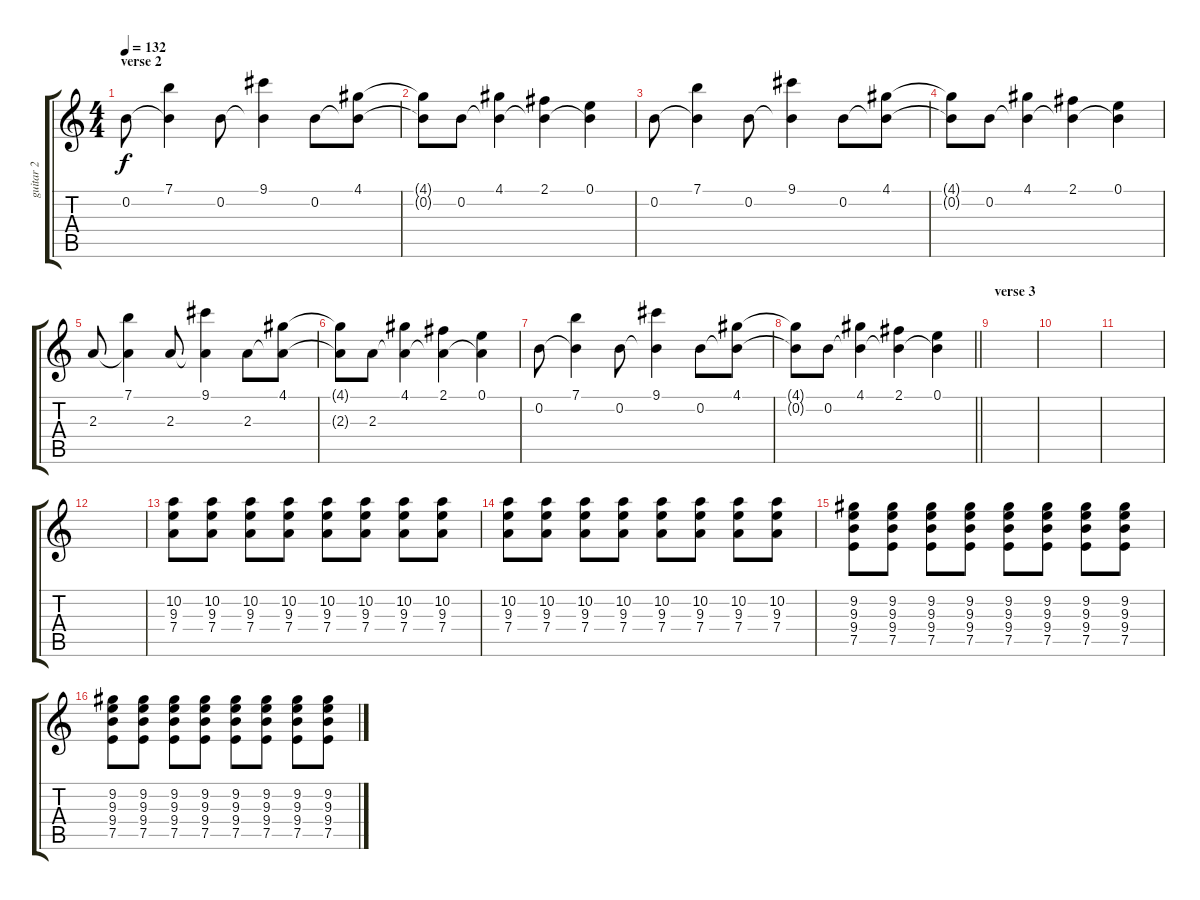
\track ("guitar 2" "guitar 2") {instrument electricguitarjazz}
\staff {score tabs}
\tuning (E4 B3 G3 D3 A2 E2) {hide}
\ts (4 4)
\section ("" "verse 2")
\tempo 132
\clef g2
\ks c
0.2.8{dy f} (7.1 0.2{t}).4 0.2.8 (9.1 0.2{t}).4 0.2.8 (4.1 0.2{t}).8 |
(4.1{t} 0.2{t}).8 0.2.8 (4.1 0.2{t}).4 (2.1 0.2{t}).4 (0.1 0.2{t}).4 |
0.2.8 (7.1 0.2{t}).4 0.2.8 (9.1 0.2{t}).4 0.2.8 (4.1 0.2{t}).8 |
(4.1{t} 0.2{t}).8 0.2.8 (4.1 0.2{t}).4 (2.1 0.2{t}).4 (0.1 0.2{t}).4 |
2.3.8 (7.1 2.3{t}).4 2.3.8 (9.1 2.3{t}).4 2.3.8 (4.1 2.3{t}).8 |
(4.1{t} 2.3{t}).8 2.3.8 (4.1 2.3{t}).4 (2.1 2.3{t}).4 (0.1 2.3{t}).4 |
0.2.8 (7.1 0.2{t}).4 0.2.8 (9.1 0.2{t}).4 0.2.8 (4.1 0.2{t}).8 |
\barLineRight lightlight
(4.1{t} 0.2{t}).8 0.2.8 (4.1 0.2{t}).4 (2.1 0.2{t}).4 (0.1 0.2{t}).4 |
\section ("" "verse 3")
|
|
|
|
(10.2 9.3 7.4).8{volume 12 instrument electricguitarjazz} (10.2 9.3 7.4).8 (10.2 9.3 7.4).8 (10.2 9.3 7.4).8 (10.2 9.3 7.4).8 (10.2 9.3 7.4).8 (10.2 9.3 7.4).8 (10.2 9.3 7.4).8 |
(10.2 9.3 7.4).8 (10.2 9.3 7.4).8 (10.2 9.3 7.4).8 (10.2 9.3 7.4).8 (10.2 9.3 7.4).8 (10.2 9.3 7.4).8 (10.2 9.3 7.4).8 (10.2 9.3 7.4).8 |
(9.2 9.3 9.4 7.5).8 (9.2 9.3 9.4 7.5).8 (9.2 9.3 9.4 7.5).8 (9.2 9.3 9.4 7.5).8 (9.2 9.3 9.4 7.5).8 (9.2 9.3 9.4 7.5).8 (9.2 9.3 9.4 7.5).8 (9.2 9.3 9.4 7.5).8 |
(9.2 9.3 9.4 7.5).8 (9.2 9.3 9.4 7.5).8 (9.2 9.3 9.4 7.5).8 (9.2 9.3 9.4 7.5).8 (9.2 9.3 9.4 7.5).8 (9.2 9.3 9.4 7.5).8 (9.2 9.3 9.4 7.5).8 (9.2 9.3 9.4 7.5).8
